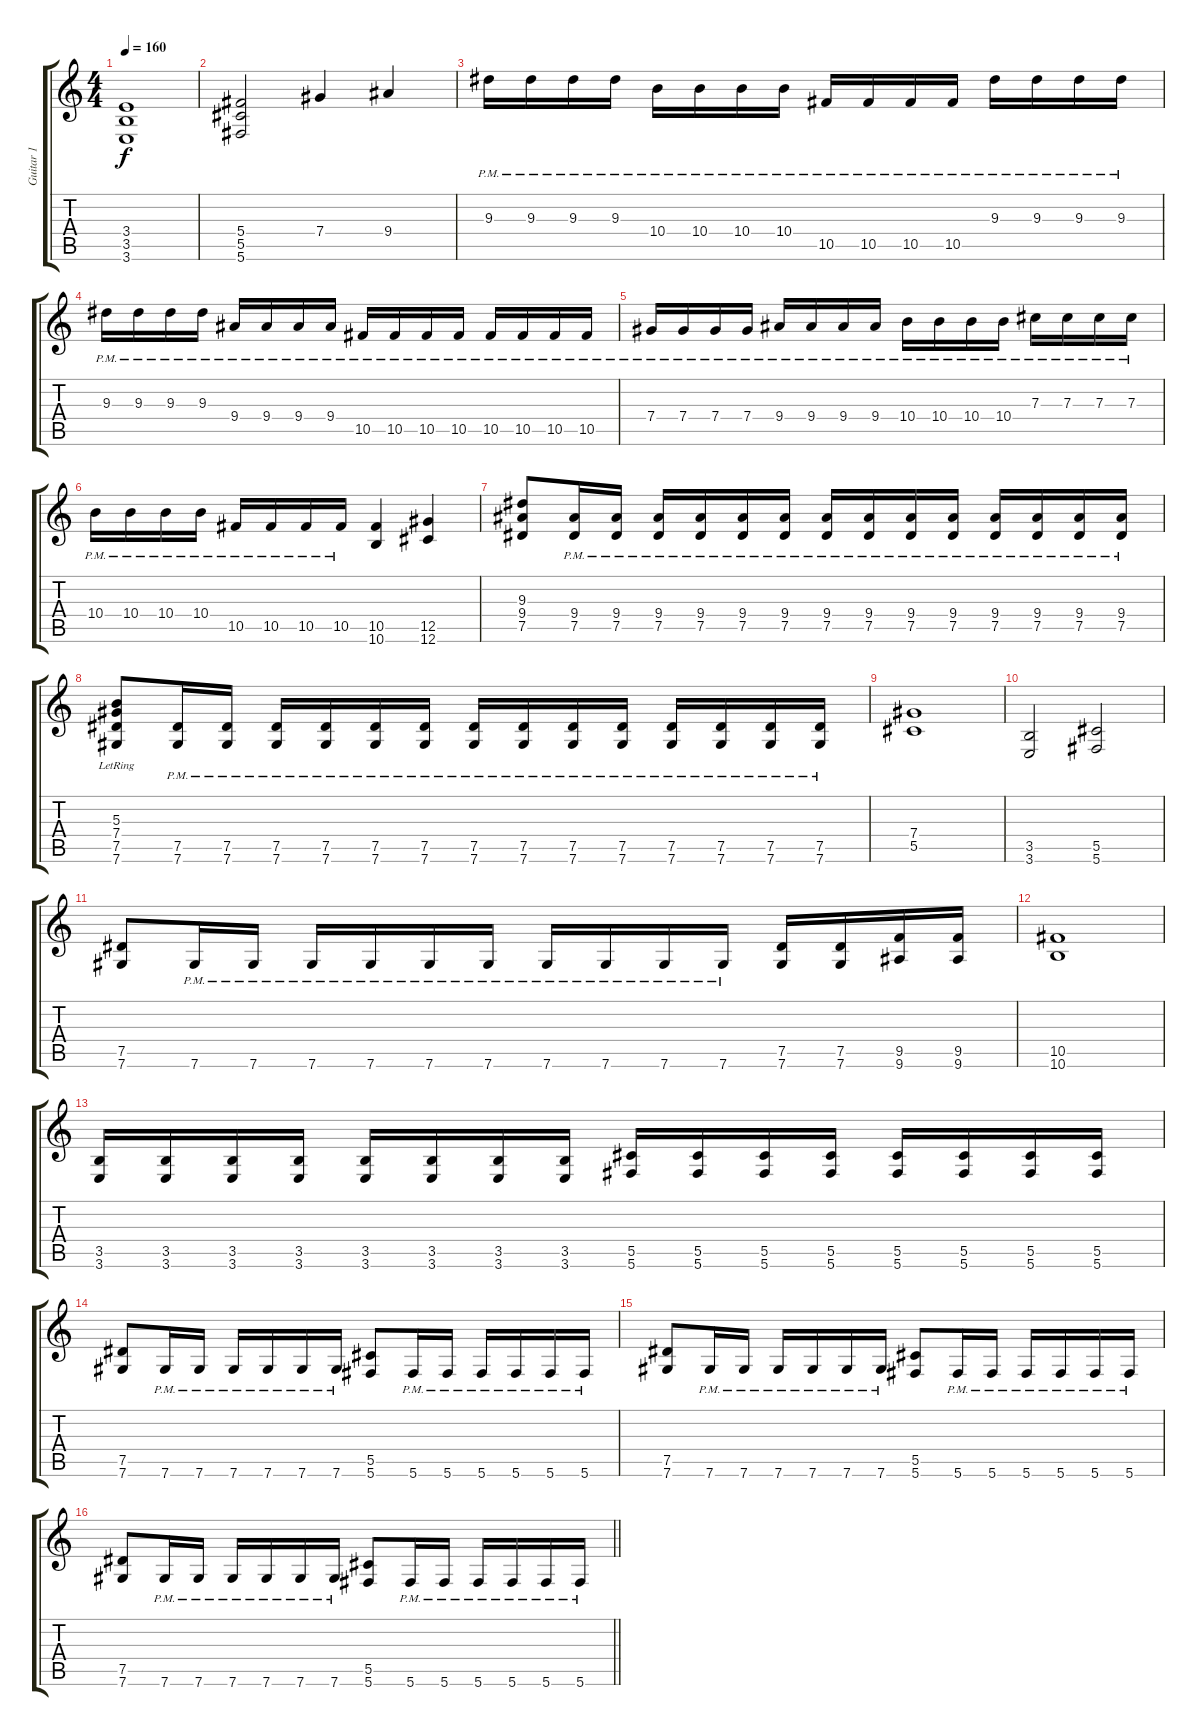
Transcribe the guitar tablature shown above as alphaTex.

\track ("Guitar 1 " "Guitar 1 ") {instrument distortionguitar}
\staff {score tabs}
\tuning (Eb4 Bb3 Gb3 Db3 Ab2 Db2) {hide}
\ts (4 4)
\tempo 160
\clef g2
\ks c
(3.4 3.5 3.6).1{dy f} |
(5.4 5.5 5.6).2 7.4.4 9.4.4 |
9.3{pm}.16 9.3{pm}.16 9.3{pm}.16 9.3{pm}.16 10.4{pm}.16 10.4{pm}.16 10.4{pm}.16 10.4{pm}.16 10.5{pm}.16 10.5{pm}.16 10.5{pm}.16 10.5{pm}.16 9.3{pm}.16 9.3{pm}.16 9.3{pm}.16 9.3{pm}.16 |
9.3{pm}.16 9.3{pm}.16 9.3{pm}.16 9.3{pm}.16 9.4{pm}.16 9.4{pm}.16 9.4{pm}.16 9.4{pm}.16 10.5{pm}.16 10.5{pm}.16 10.5{pm}.16 10.5{pm}.16 10.5{pm}.16 10.5{pm}.16 10.5{pm}.16 10.5{pm}.16 |
7.4{pm}.16 7.4{pm}.16 7.4{pm}.16 7.4{pm}.16 9.4{pm}.16 9.4{pm}.16 9.4{pm}.16 9.4{pm}.16 10.4{pm}.16 10.4{pm}.16 10.4{pm}.16 10.4{pm}.16 7.3{pm}.16 7.3{pm}.16 7.3{pm}.16 7.3{pm}.16 |
10.4{pm}.16 10.4{pm}.16 10.4{pm}.16 10.4{pm}.16 10.5{pm}.16 10.5{pm}.16 10.5{pm}.16 10.5{pm}.16 (10.5 10.6).4 (12.5 12.6).4 |
(9.3 9.4 7.5).8 (9.4{pm} 7.5{pm}).16 (9.4{pm} 7.5{pm}).16 (9.4{pm} 7.5{pm}).16 (9.4{pm} 7.5{pm}).16 (9.4{pm} 7.5{pm}).16 (9.4{pm} 7.5{pm}).16 (9.4{pm} 7.5{pm}).16 (9.4{pm} 7.5{pm}).16 (9.4{pm} 7.5{pm}).16 (9.4{pm} 7.5{pm}).16 (9.4{pm} 7.5{pm}).16 (9.4{pm} 7.5{pm}).16 (9.4{pm} 7.5{pm}).16 (9.4{pm} 7.5{pm}).16 |
(5.3{lr} 7.4{lr} 7.5 7.6).8 (7.5{pm} 7.6{pm}).16 (7.5{pm} 7.6{pm}).16 (7.5{pm} 7.6{pm}).16 (7.5{pm} 7.6{pm}).16 (7.5{pm} 7.6{pm}).16 (7.5{pm} 7.6{pm}).16 (7.5{pm} 7.6{pm}).16 (7.5{pm} 7.6{pm}).16 (7.5{pm} 7.6{pm}).16 (7.5{pm} 7.6{pm}).16 (7.5{pm} 7.6{pm}).16 (7.5{pm} 7.6{pm}).16 (7.5{pm} 7.6{pm}).16 (7.5{pm} 7.6{pm}).16 |
(7.4 5.5).1 |
(3.5 3.6).2 (5.5 5.6).2 |
(7.5 7.6).8 7.6{pm}.16 7.6{pm}.16 7.6{pm}.16 7.6{pm}.16 7.6{pm}.16 7.6{pm}.16 7.6{pm}.16 7.6{pm}.16 7.6{pm}.16 7.6{pm}.16 (7.5 7.6).16 (7.5 7.6).16 (9.5 9.6).16 (9.5 9.6).16 |
(10.5 10.6).1 |
(3.5 3.6).16 (3.5 3.6).16 (3.5 3.6).16 (3.5 3.6).16 (3.5 3.6).16 (3.5 3.6).16 (3.5 3.6).16 (3.5 3.6).16 (5.5 5.6).16 (5.5 5.6).16 (5.5 5.6).16 (5.5 5.6).16 (5.5 5.6).16 (5.5 5.6).16 (5.5 5.6).16 (5.5 5.6).16 |
(7.5 7.6).8 7.6{pm}.16 7.6{pm}.16 7.6{pm}.16 7.6{pm}.16 7.6{pm}.16 7.6{pm}.16 (5.5 5.6).8 5.6{pm}.16 5.6{pm}.16 5.6{pm}.16 5.6{pm}.16 5.6{pm}.16 5.6{pm}.16 |
(7.5 7.6).8 7.6{pm}.16 7.6{pm}.16 7.6{pm}.16 7.6{pm}.16 7.6{pm}.16 7.6{pm}.16 (5.5 5.6).8 5.6{pm}.16 5.6{pm}.16 5.6{pm}.16 5.6{pm}.16 5.6{pm}.16 5.6{pm}.16 |
\barLineRight lightlight
(7.5 7.6).8 7.6{pm}.16 7.6{pm}.16 7.6{pm}.16 7.6{pm}.16 7.6{pm}.16 7.6{pm}.16 (5.5 5.6).8 5.6{pm}.16 5.6{pm}.16 5.6{pm}.16 5.6{pm}.16 5.6{pm}.16 5.6{pm}.16
